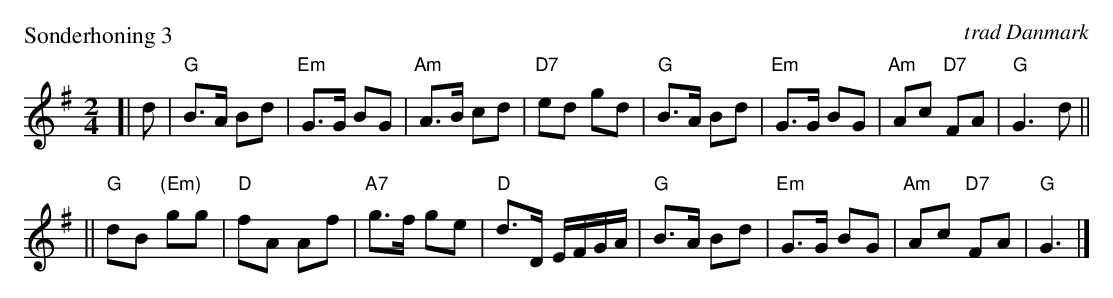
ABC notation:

X:1
P: S\onderhoning 3
O: trad Danmark
M: 2/4
L: 1/8
K: G
[| d \
| "G"B>A Bd | "Em"G>G BG | "Am"A>B cd | "D7"ed gd \
| "G"B>A Bd | "Em"G>G BG | "Am"Ac "D7"FA | "G"G3 d ||
|| "G"dB "(Em)"gg | "D"fA Af | "A7"g>f ge | "D"d>D E/F/G/A/ \
| "G"B>A Bd | "Em"G>G BG | "Am"Ac "D7"FA | "G"G3 |]
